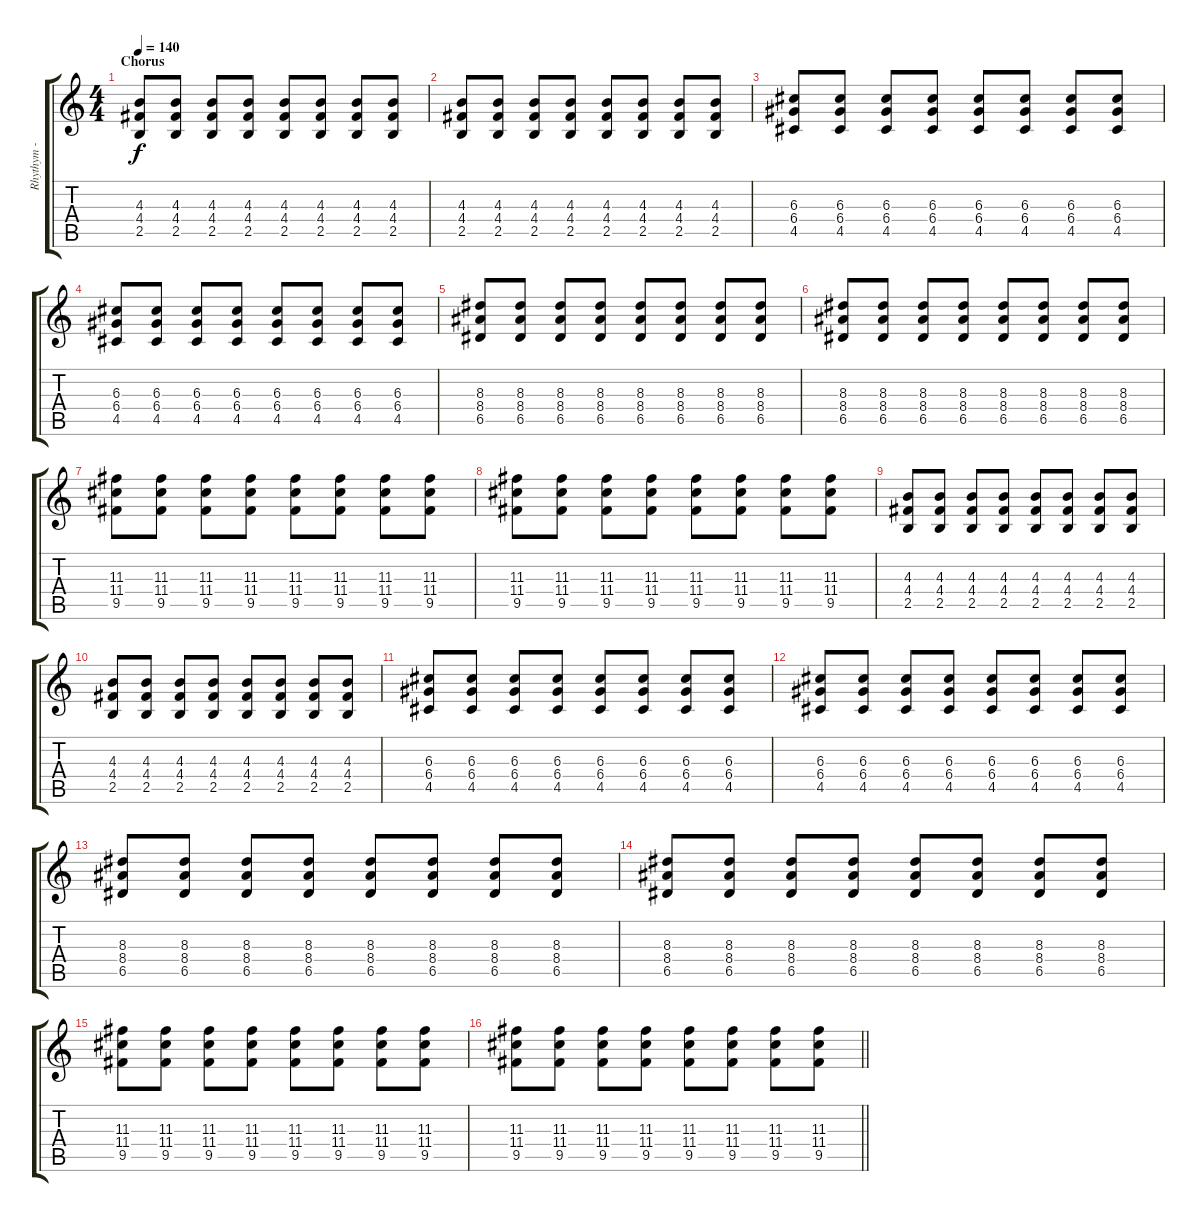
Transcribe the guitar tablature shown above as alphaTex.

\track ("Rhythym - Ross" "Rhythym - ") {instrument overdrivenguitar}
\staff {score tabs}
\tuning (E4 B3 G3 D3 A2 E2) {hide}
\ts (4 4)
\section ("" "Chorus")
\tempo 140
\clef g2
\ks c
(4.3 4.4 2.5).8{dy f} (4.3 4.4 2.5).8 (4.3 4.4 2.5).8 (4.3 4.4 2.5).8 (4.3 4.4 2.5).8 (4.3 4.4 2.5).8 (4.3 4.4 2.5).8 (4.3 4.4 2.5).8 |
(4.3 4.4 2.5).8 (4.3 4.4 2.5).8 (4.3 4.4 2.5).8 (4.3 4.4 2.5).8 (4.3 4.4 2.5).8 (4.3 4.4 2.5).8 (4.3 4.4 2.5).8 (4.3 4.4 2.5).8 |
(6.3 6.4 4.5).8 (6.3 6.4 4.5).8 (6.3 6.4 4.5).8 (6.3 6.4 4.5).8 (6.3 6.4 4.5).8 (6.3 6.4 4.5).8 (6.3 6.4 4.5).8 (6.3 6.4 4.5).8 |
(6.3 6.4 4.5).8 (6.3 6.4 4.5).8 (6.3 6.4 4.5).8 (6.3 6.4 4.5).8 (6.3 6.4 4.5).8 (6.3 6.4 4.5).8 (6.3 6.4 4.5).8 (6.3 6.4 4.5).8 |
(8.3 8.4 6.5).8 (8.3 8.4 6.5).8 (8.3 8.4 6.5).8 (8.3 8.4 6.5).8 (8.3 8.4 6.5).8 (8.3 8.4 6.5).8 (8.3 8.4 6.5).8 (8.3 8.4 6.5).8 |
(8.3 8.4 6.5).8 (8.3 8.4 6.5).8 (8.3 8.4 6.5).8 (8.3 8.4 6.5).8 (8.3 8.4 6.5).8 (8.3 8.4 6.5).8 (8.3 8.4 6.5).8 (8.3 8.4 6.5).8 |
(11.3 11.4 9.5).8 (11.3 11.4 9.5).8 (11.3 11.4 9.5).8 (11.3 11.4 9.5).8 (11.3 11.4 9.5).8 (11.3 11.4 9.5).8 (11.3 11.4 9.5).8 (11.3 11.4 9.5).8 |
(11.3 11.4 9.5).8 (11.3 11.4 9.5).8 (11.3 11.4 9.5).8 (11.3 11.4 9.5).8 (11.3 11.4 9.5).8 (11.3 11.4 9.5).8 (11.3 11.4 9.5).8 (11.3 11.4 9.5).8 |
(4.3 4.4 2.5).8 (4.3 4.4 2.5).8 (4.3 4.4 2.5).8 (4.3 4.4 2.5).8 (4.3 4.4 2.5).8 (4.3 4.4 2.5).8 (4.3 4.4 2.5).8 (4.3 4.4 2.5).8 |
(4.3 4.4 2.5).8 (4.3 4.4 2.5).8 (4.3 4.4 2.5).8 (4.3 4.4 2.5).8 (4.3 4.4 2.5).8 (4.3 4.4 2.5).8 (4.3 4.4 2.5).8 (4.3 4.4 2.5).8 |
(6.3 6.4 4.5).8 (6.3 6.4 4.5).8 (6.3 6.4 4.5).8 (6.3 6.4 4.5).8 (6.3 6.4 4.5).8 (6.3 6.4 4.5).8 (6.3 6.4 4.5).8 (6.3 6.4 4.5).8 |
(6.3 6.4 4.5).8 (6.3 6.4 4.5).8 (6.3 6.4 4.5).8 (6.3 6.4 4.5).8 (6.3 6.4 4.5).8 (6.3 6.4 4.5).8 (6.3 6.4 4.5).8 (6.3 6.4 4.5).8 |
(8.3 8.4 6.5).8 (8.3 8.4 6.5).8 (8.3 8.4 6.5).8 (8.3 8.4 6.5).8 (8.3 8.4 6.5).8 (8.3 8.4 6.5).8 (8.3 8.4 6.5).8 (8.3 8.4 6.5).8 |
(8.3 8.4 6.5).8 (8.3 8.4 6.5).8 (8.3 8.4 6.5).8 (8.3 8.4 6.5).8 (8.3 8.4 6.5).8 (8.3 8.4 6.5).8 (8.3 8.4 6.5).8 (8.3 8.4 6.5).8 |
(11.3 11.4 9.5).8 (11.3 11.4 9.5).8 (11.3 11.4 9.5).8 (11.3 11.4 9.5).8 (11.3 11.4 9.5).8 (11.3 11.4 9.5).8 (11.3 11.4 9.5).8 (11.3 11.4 9.5).8 |
\barLineRight lightlight
(11.3 11.4 9.5).8 (11.3 11.4 9.5).8 (11.3 11.4 9.5).8 (11.3 11.4 9.5).8 (11.3 11.4 9.5).8 (11.3 11.4 9.5).8 (11.3 11.4 9.5).8 (11.3 11.4 9.5).8
